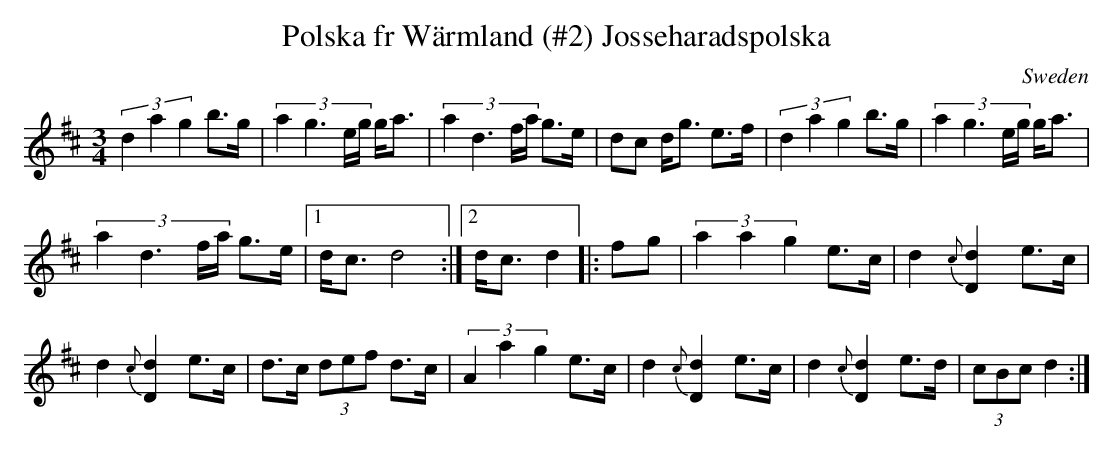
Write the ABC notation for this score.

X:1
T:Polska fr Wärmland (#2) Josseharadspolska
M:3/4
O:Sweden
K:D
(3:2:3d2a2g2 b>g|(3:2:4a2g3e/g/ g<a|\
(3:2:4a2d3f/a/ g>e|dc d<g e>f|\
(3:2:3d2a2g2 b>g|(3:2:4a2g3e/g/ g<a|
(3:2:4a2d3f/a/ g>e|1 d<c d4 :|2 d<c d2|:\
fg|\
(3:2:3a2a2g2 e>c|d2{c}[d2D2] e>c|
d2 {c}[d2D2] e>c|d>c (3def d>c|\
(3:2:3A2a2g2 e>c|d2 {c}[d2D2] e>c|\
d2 {c}[d2D2] e>d|(3cBc d2:|
